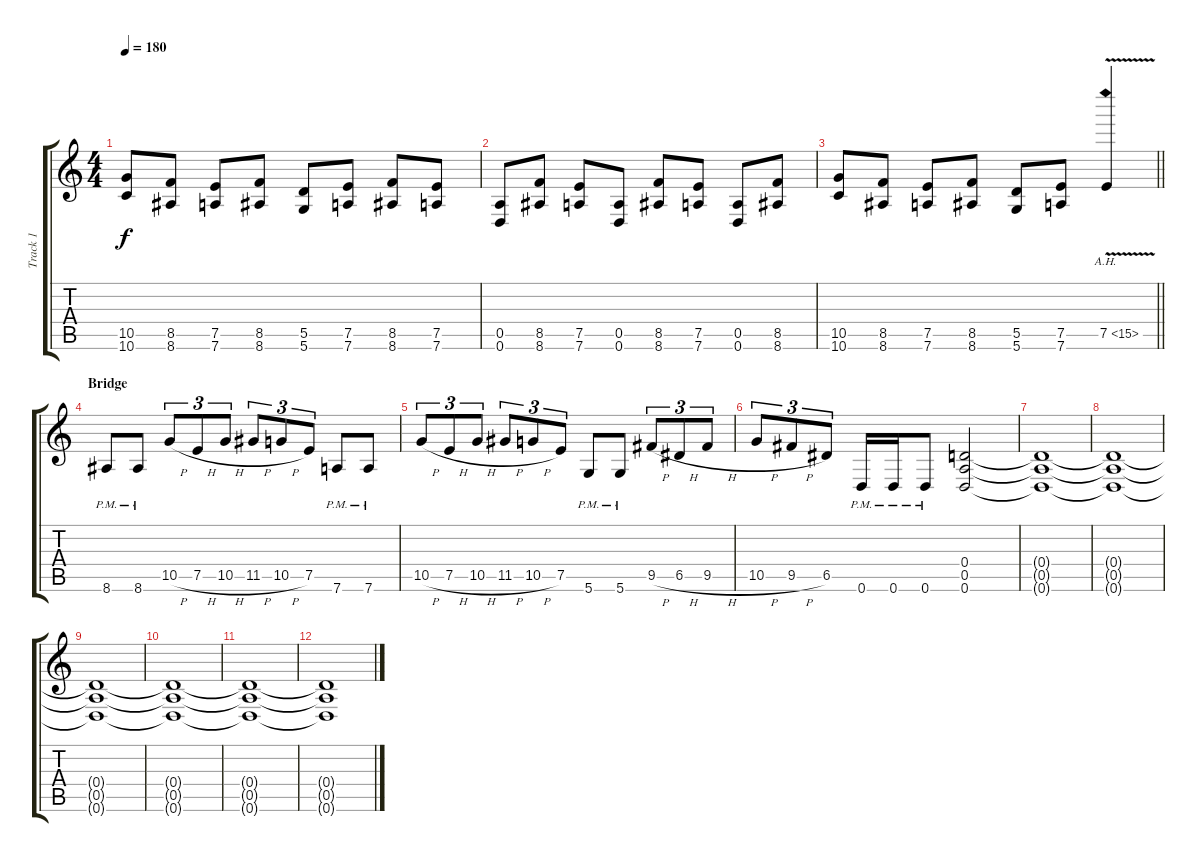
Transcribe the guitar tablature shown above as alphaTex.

\track ("Track 1" "Track 1") {instrument distortionguitar}
\staff {score tabs}
\tuning (E4 B3 G3 D3 A2 D2) {hide}
\ts (4 4)
\tempo 180
\clef g2
\ks c
(10.5 10.6).8{dy f} (8.5 8.6).8 (7.5 7.6).8 (8.5 8.6).8 (5.5 5.6).8 (7.5 7.6).8 (8.5 8.6).8 (7.5 7.6).8 |
(0.5 0.6).8 (8.5 8.6).8 (7.5 7.6).8 (0.5 0.6).8 (8.5 8.6).8 (7.5 7.6).8 (0.5 0.6).8 (8.5 8.6).8 |
\barLineRight lightlight
(10.5 10.6).8 (8.5 8.6).8 (7.5 7.6).8 (8.5 8.6).8 (5.5 5.6).8 (7.5 7.6).8 7.5{ah 8 v}.4 |
\section ("" "Bridge")
8.6{pm}.8 8.6{pm}.8 10.5{h}.8{tu (3 2)} 7.5{h}.8{tu (3 2)} 10.5{h}.8{tu (3 2)} 11.5{h}.8{tu (3 2)} 10.5{h}.8{tu (3 2)} 7.5.8{tu (3 2)} 7.6{pm}.8 7.6{pm}.8 |
10.5{h}.8{tu (3 2)} 7.5{h}.8{tu (3 2)} 10.5{h}.8{tu (3 2)} 11.5{h}.8{tu (3 2)} 10.5{h}.8{tu (3 2)} 7.5.8{tu (3 2)} 5.6{pm}.8 5.6{pm}.8 9.5{h}.8{tu (3 2)} 6.5{h}.8{tu (3 2)} 9.5{h}.8{tu (3 2)} |
10.5{h}.8{tu (3 2)} 9.5{h}.8{tu (3 2)} 6.5.8{tu (3 2)} 0.6{pm}.16 0.6{pm}.16 0.6{pm}.8 (0.4 0.5 0.6).2 |
(0.4{t} 0.5{t} 0.6{t}).1 |
(0.4{t} 0.5{t} 0.6{t}).1 |
(0.4{t} 0.5{t} 0.6{t}).1 |
(0.4{t} 0.5{t} 0.6{t}).1 |
(0.4{t} 0.5{t} 0.6{t}).1 |
(0.4{t} 0.5{t} 0.6{t}).1
